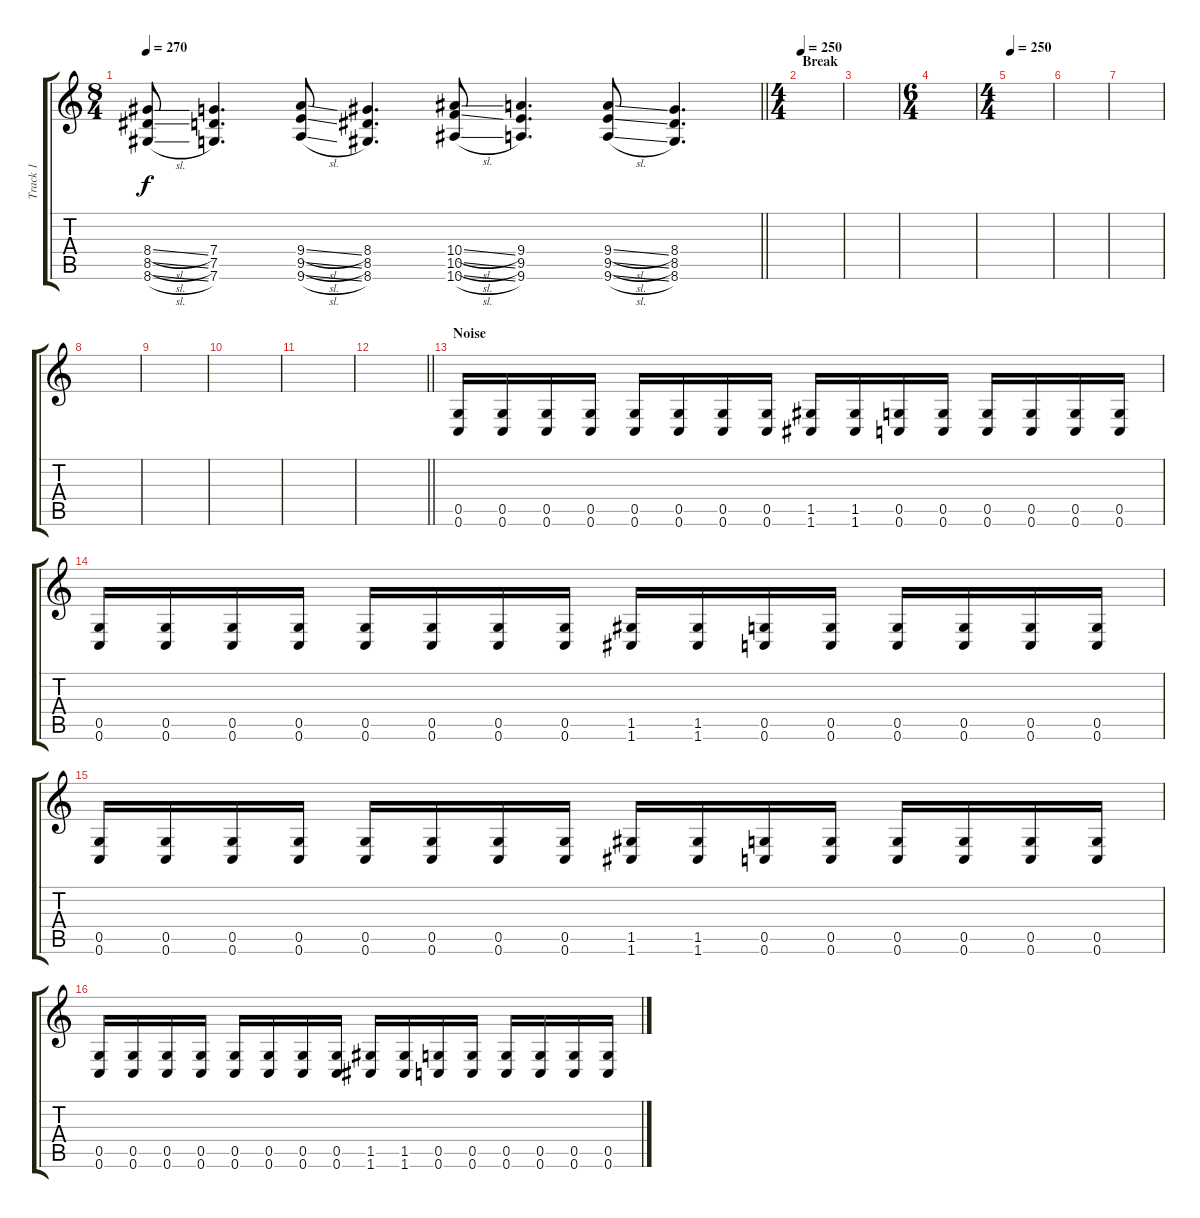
\track ("Track 1" "Track 1") {instrument distortionguitar}
\staff {score tabs}
\tuning (D4 A3 F3 C3 G2 C2) {hide}
\ts (8 4)
\tempo 270
\clef g2
\barLineRight lightlight
\ks c
(8.4{sl} 8.5{sl} 8.6{sl}).8{dy f} (7.4 7.5 7.6).4{d} (9.4{sl} 9.5{sl} 9.6{sl}).8 (8.4 8.5 8.6).4{d} (10.4{sl} 10.5{sl} 10.6{sl}).8 (9.4 9.5 9.6).4{d} (9.4{sl} 9.5{sl} 9.6{sl}).8 (8.4 8.5 8.6).4{d} |
\ts (4 4)
\section ("" "Break")
\tempo 250
|
|
\ts (6 4)
|
\ts (4 4)
\tempo 250
|
|
|
|
|
|
|
\barLineRight lightlight
|
\section ("" "Noise")
(0.5 0.6).16 (0.5 0.6).16 (0.5 0.6).16 (0.5 0.6).16 (0.5 0.6).16 (0.5 0.6).16 (0.5 0.6).16 (0.5 0.6).16 (1.5 1.6).16 (1.5 1.6).16 (0.5 0.6).16 (0.5 0.6).16 (0.5 0.6).16 (0.5 0.6).16 (0.5 0.6).16 (0.5 0.6).16 |
(0.5 0.6).16 (0.5 0.6).16 (0.5 0.6).16 (0.5 0.6).16 (0.5 0.6).16 (0.5 0.6).16 (0.5 0.6).16 (0.5 0.6).16 (1.5 1.6).16 (1.5 1.6).16 (0.5 0.6).16 (0.5 0.6).16 (0.5 0.6).16 (0.5 0.6).16 (0.5 0.6).16 (0.5 0.6).16 |
(0.5 0.6).16 (0.5 0.6).16 (0.5 0.6).16 (0.5 0.6).16 (0.5 0.6).16 (0.5 0.6).16 (0.5 0.6).16 (0.5 0.6).16 (1.5 1.6).16 (1.5 1.6).16 (0.5 0.6).16 (0.5 0.6).16 (0.5 0.6).16 (0.5 0.6).16 (0.5 0.6).16 (0.5 0.6).16 |
(0.5 0.6).16 (0.5 0.6).16 (0.5 0.6).16 (0.5 0.6).16 (0.5 0.6).16 (0.5 0.6).16 (0.5 0.6).16 (0.5 0.6).16 (1.5 1.6).16 (1.5 1.6).16 (0.5 0.6).16 (0.5 0.6).16 (0.5 0.6).16 (0.5 0.6).16 (0.5 0.6).16 (0.5 0.6).16
